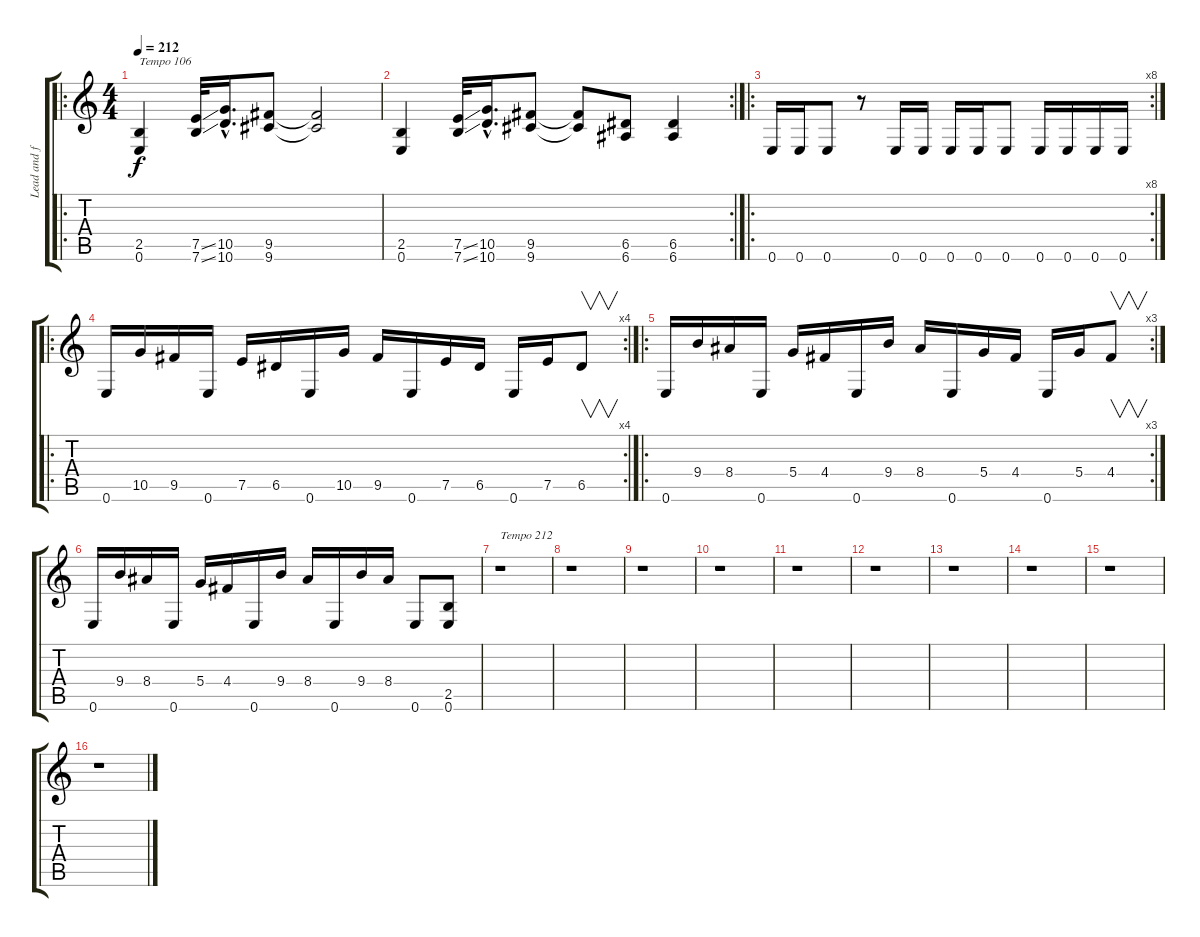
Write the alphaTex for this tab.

\track ("Lead and fills." "Lead and f") {instrument distortionguitar}
\staff {score tabs}
\tuning (E4 B3 G3 D3 A2 E2) {hide}
\ro
\ts (4 4)
\tempo 212
\clef g2
\ks c
(2.5 0.6).4{txt "Tempo 106" dy f} (7.5{ss} 7.6{ss}).32 (10.5{hac} 10.6{hac}).16{d} (9.5 9.6).8 (9.5{t} 9.6{t}).2 |
\rc 2
(2.5 0.6).4 (7.5{ss} 7.6{ss}).32 (10.5{hac} 10.6{hac}).16{d} (9.5 9.6).8 (9.5{t} 9.6{t}).8 (6.5 6.6).8 (6.5 6.6).4 |
\ro
\rc 8
0.6.16 0.6.16 0.6.8 r.8 0.6.16 0.6.16 0.6.16 0.6.16 0.6.8 0.6.16 0.6.16 0.6.16 0.6.16 |
\ro
\rc 4
0.6.16 10.5.16 9.5.16 0.6.16 7.5.16 6.5.16 0.6.16 10.5.16 9.5.16 0.6.16 7.5.16 6.5.16 0.6.16 7.5.16 6.5.8{v} |
\ro
\rc 3
0.6.16 9.4.16 8.4.16 0.6.16 5.4.16 4.4.16 0.6.16 9.4.16 8.4.16 0.6.16 5.4.16 4.4.16 0.6.16 5.4.16 4.4.8{v} |
0.6.16 9.4.16 8.4.16 0.6.16 5.4.16 4.4.16 0.6.16 9.4.16 8.4.16 0.6.16 9.4.16 8.4.16 0.6.8 (2.5 0.6).8 |
r.1{txt "Tempo 212"} |
r.1 |
r.1 |
r.1 |
r.1 |
r.1 |
r.1 |
r.1 |
r.1 |
r.1
